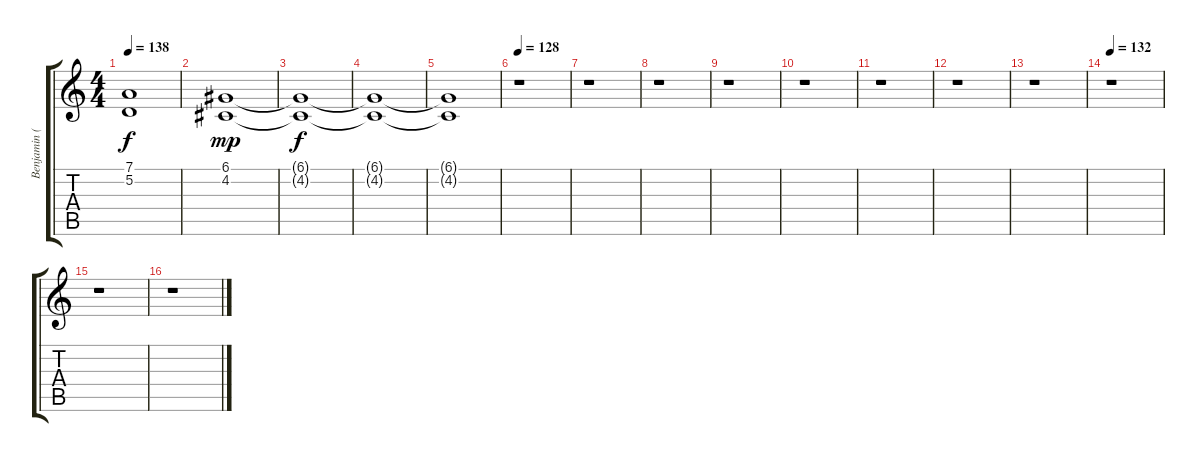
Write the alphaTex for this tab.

\track ("Benjamin (KeybChoir)" "Benjamin (") {instrument pad4choir}
\staff {score tabs}
\tuning (D4 A3 F3 C3 G2 D2) {hide}
\ts (4 4)
\tempo 138
\clef g2
\ks c
(7.1{t} 5.2{t}).1{dy f} |
(6.1 4.2).1{dy mp} |
(6.1{t} 4.2{t}).1{dy f} |
(6.1{t} 4.2{t}).1 |
(6.1{t} 4.2{t}).1 |
\tempo 128
r.1 |
r.1 |
r.1 |
r.1 |
r.1 |
r.1 |
r.1 |
r.1 |
\tempo 132
r.1 |
r.1 |
r.1
